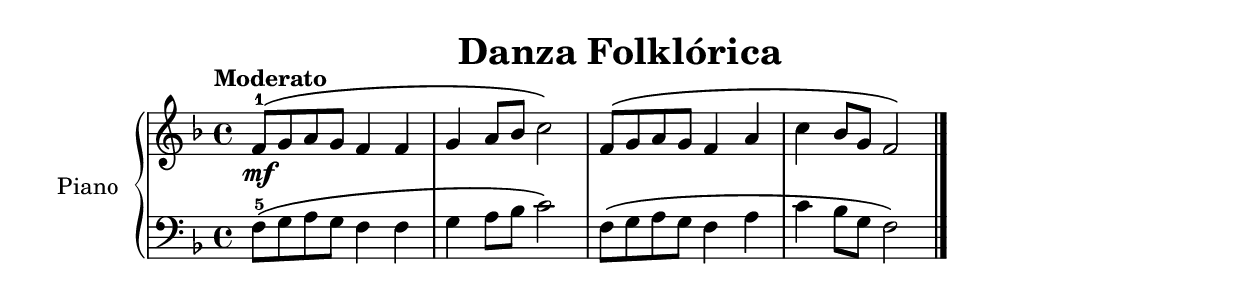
\version "2.24.3"

\header {
  title = "Danza Folklórica"
}

global = {
  \key f \major
  \time 4/4
  \tempo "Moderato"
}

right = \relative c'' {
  \global
  % Music follows here.
  f,8-1\mf \( g a g f4 f
  g a8 bes c2\)
  f,8 \( g a g f4 a4
  c bes8 g f2\)
  \fine
}

left = \relative c' {
  \global
  % Music follows here.

  f,8-5 \( g a g f4 f
  g a8 bes c2\)
  f,8\( g a g f4 a
  c bes8 g f2\)
  \fine
}

\score {
  \new PianoStaff \with {
    instrumentName = "Piano"
  } <<
    \new Staff = "right" \with {
      midiInstrument = "acoustic grand"
    } \right
    \new Staff = "left" \with {
      midiInstrument = "acoustic grand"
    } { \clef bass \left }
  >>
  \layout { }
  \midi {
    \tempo 4=150
  }
}
